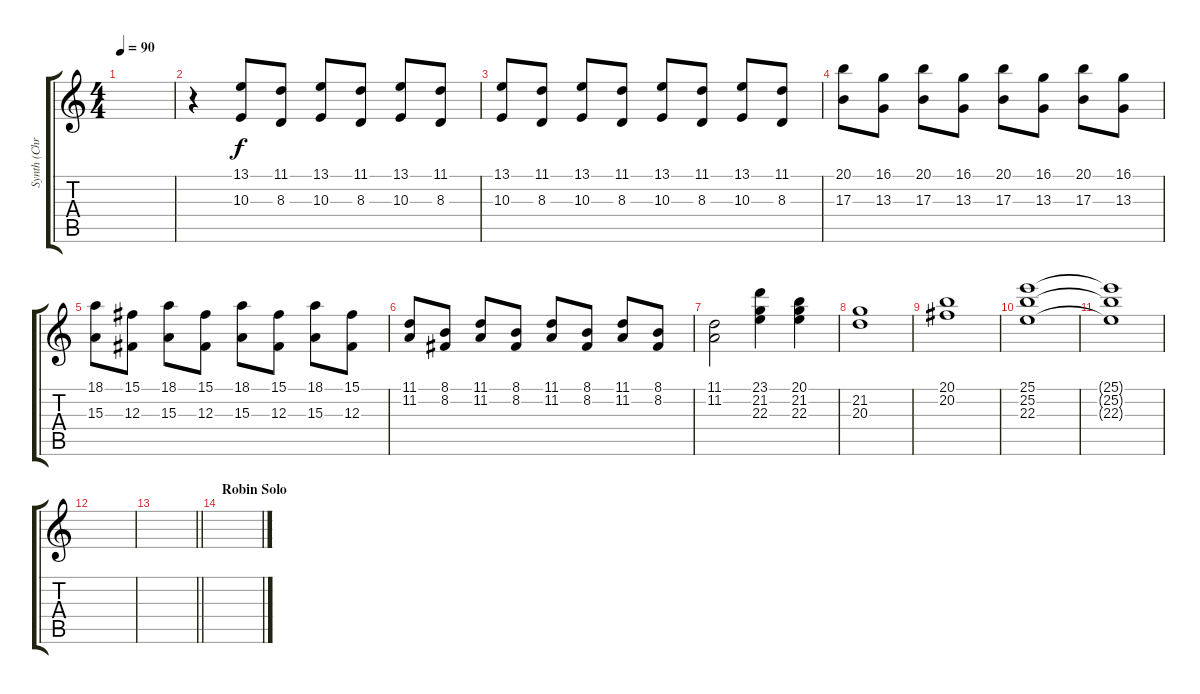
\track ("Synth (Chris \"MotherGoose\" Pitman)" "Synth (Chr") {instrument stringensemble2}
\staff {score tabs}
\tuning (Eb4 Bb3 Gb3 Db3 Ab2 Eb2) {hide}
\ts (4 4)
\tempo 90
\clef g2
\ks c
|
r.4{instrument stringensemble1} (13.1 10.3).8 (11.1 8.3).8 (13.1 10.3).8 (11.1 8.3).8 (13.1 10.3).8 (11.1 8.3).8 |
(13.1 10.3).8 (11.1 8.3).8 (13.1 10.3).8 (11.1 8.3).8 (13.1 10.3).8 (11.1 8.3).8 (13.1 10.3).8 (11.1 8.3).8 |
(20.1 17.3).8 (16.1 13.3).8 (20.1 17.3).8 (16.1 13.3).8 (20.1 17.3).8 (16.1 13.3).8 (20.1 17.3).8 (16.1 13.3).8 |
(18.1 15.3).8 (15.1 12.3).8 (18.1 15.3).8 (15.1 12.3).8 (18.1 15.3).8 (15.1 12.3).8 (18.1 15.3).8 (15.1 12.3).8 |
(11.1 11.2).8{instrument stringensemble1} (8.1 8.2).8 (11.1 11.2).8 (8.1 8.2).8 (11.1 11.2).8 (8.1 8.2).8 (11.1 11.2).8 (8.1 8.2).8 |
(11.1 11.2).2 (23.1 21.2 22.3).4 (20.1 21.2 22.3).4 |
(21.2 20.3).1 |
(20.1 20.2).1 |
(25.1 25.2 22.3).1 |
(25.1{t} 25.2{t} 22.3{t}).1 |
|
\barLineRight lightlight
|
\section ("" "Robin Solo")
